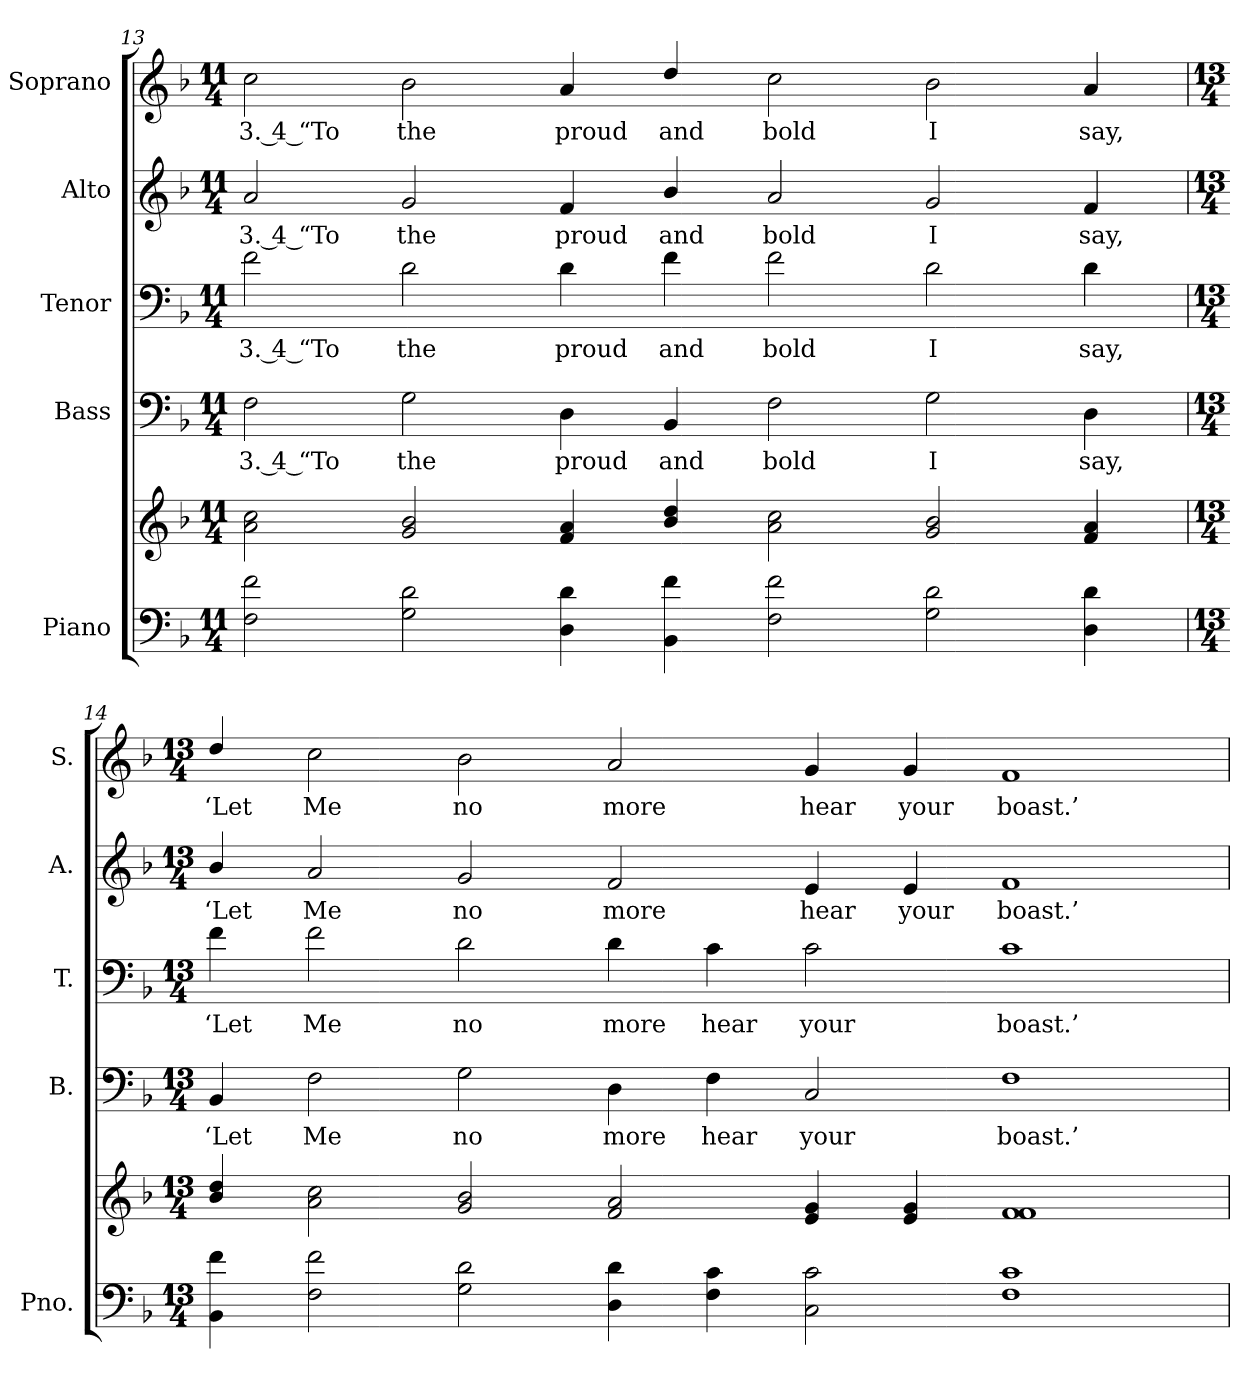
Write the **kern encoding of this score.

**kern	**kern	**kern	**text	**kern	**text	**kern	**text	**kern	**text
*part5	*part5	*part4	*part4	*part3	*part3	*part2	*part2	*part1	*part1
*staff6	*staff5	*staff4	*staff4	*staff3	*staff3	*staff2	*staff2	*staff1	*staff1
*I"Piano	*	*I"Bass	*	*I"Tenor	*	*I"Alto	*	*I"Soprano	*
*I'Pno.	*	*I'B.	*	*I'T.	*	*I'A.	*	*I'S.	*
!!LO:PB:g=z
*clefF4	*clefG2	*clefF4	*	*clefF4	*	*clefG2	*	*clefG2	*
*k[b-]	*k[b-]	*k[b-]	*	*k[b-]	*	*k[b-]	*	*k[b-]	*
*F:	*F:	*F:	*	*F:	*	*F:	*	*F:	*
*M11/4	*M11/4	*M11/4	*	*M11/4	*	*M11/4	*	*M11/4	*
=13	=13	=13	=13	=13	=13	=13	=13	=13	=13
!	!	!	!LO:LY:b:color=#000000	!	!	!	!	!	!
!	!	!	!	!	!LO:LY:b:color=#000000	!	!	!	!
!	!	!	!	!	!	!	!LO:LY:b:color=#000000	!	!
!	!	!	!	!	!	!	!	!	!LO:LY:b:color=#000000
2Fi\ 2fi	2ai\ 2cci	2Fi\	3. 4 “To	2fi\	3. 4 “To	2ai/	3. 4 “To	2cci\	3. 4 “To
!	!	!	!LO:LY:b:color=#000000	!	!	!	!	!	!
!	!	!	!	!	!LO:LY:b:color=#000000	!	!	!	!
!	!	!	!	!	!	!	!LO:LY:b:color=#000000	!	!
!	!	!	!	!	!	!	!	!	!LO:LY:b:color=#000000
2Gi\ 2di	2gi/ 2b-i	2Gi\	the	2di\	the	2gi/	the	2b-i\	the
!	!	!	!LO:LY:b:color=#000000	!	!	!	!	!	!
!	!	!	!	!	!LO:LY:b:color=#000000	!	!	!	!
!	!	!	!	!	!	!	!LO:LY:b:color=#000000	!	!
!	!	!	!	!	!	!	!	!	!LO:LY:b:color=#000000
4Di\ 4di	4fi/ 4ai	4Di\	proud	4di\	proud	4fi/	proud	4ai/	proud
!	!	!	!LO:LY:b:color=#000000	!	!	!	!	!	!
!	!	!	!	!	!LO:LY:b:color=#000000	!	!	!	!
!	!	!	!	!	!	!	!LO:LY:b:color=#000000	!	!
!	!	!	!	!	!	!	!	!	!LO:LY:b:color=#000000
4BB-i\ 4fi	4b-i/ 4ddi	4BB-i/	and	4fi\	and	4b-i/	and	4ddi/	and
!	!	!	!LO:LY:b:color=#000000	!	!	!	!	!	!
!	!	!	!	!	!LO:LY:b:color=#000000	!	!	!	!
!	!	!	!	!	!	!	!LO:LY:b:color=#000000	!	!
!	!	!	!	!	!	!	!	!	!LO:LY:b:color=#000000
2Fi\ 2fi	2ai\ 2cci	2Fi\	bold	2fi\	bold	2ai/	bold	2cci\	bold
!	!	!	!LO:LY:b:color=#000000	!	!	!	!	!	!
!	!	!	!	!	!LO:LY:b:color=#000000	!	!	!	!
!	!	!	!	!	!	!	!LO:LY:b:color=#000000	!	!
!	!	!	!	!	!	!	!	!	!LO:LY:b:color=#000000
2Gi\ 2di	2gi/ 2b-i	2Gi\	I	2di\	I	2gi/	I	2b-i\	I
!	!	!	!LO:LY:b:color=#000000	!	!	!	!	!	!
!	!	!	!	!	!LO:LY:b:color=#000000	!	!	!	!
!	!	!	!	!	!	!	!LO:LY:b:color=#000000	!	!
!	!	!	!	!	!	!	!	!	!LO:LY:b:color=#000000
4Di\ 4di	4fi/ 4ai	4Di\	say,	4di\	say,	4fi/	say,	4ai/	say,
=14	=14	=14	=14	=14	=14	=14	=14	=14	=14
*M13/4	*M13/4	*M13/4	*	*M13/4	*	*M13/4	*	*M13/4	*
!	!	!	!LO:LY:b:color=#000000	!	!	!	!	!	!
!	!	!	!	!	!LO:LY:b:color=#000000	!	!	!	!
!	!	!	!	!	!	!	!LO:LY:b:color=#000000	!	!
!	!	!	!	!	!	!	!	!	!LO:LY:b:color=#000000
4BB-i\ 4fi	4b-i/ 4ddi	4BB-i/	‘Let	4fi\	‘Let	4b-i/	‘Let	4ddi/	‘Let
!	!	!	!LO:LY:b:color=#000000	!	!	!	!	!	!
!	!	!	!	!	!LO:LY:b:color=#000000	!	!	!	!
!	!	!	!	!	!	!	!LO:LY:b:color=#000000	!	!
!	!	!	!	!	!	!	!	!	!LO:LY:b:color=#000000
2Fi\ 2fi	2ai\ 2cci	2Fi\	Me	2fi\	Me	2ai/	Me	2cci\	Me
!	!	!	!LO:LY:b:color=#000000	!	!	!	!	!	!
!	!	!	!	!	!LO:LY:b:color=#000000	!	!	!	!
!	!	!	!	!	!	!	!LO:LY:b:color=#000000	!	!
!	!	!	!	!	!	!	!	!	!LO:LY:b:color=#000000
2Gi\ 2di	2gi/ 2b-i	2Gi\	no	2di\	no	2gi/	no	2b-i\	no
!	!	!	!LO:LY:b:color=#000000	!	!	!	!	!	!
!	!	!	!	!	!LO:LY:b:color=#000000	!	!	!	!
!	!	!	!	!	!	!	!LO:LY:b:color=#000000	!	!
!	!	!	!	!	!	!	!	!	!LO:LY:b:color=#000000
4Di\ 4di	2fi/ 2ai	4Di\	more	4di\	more	2fi/	more	2ai/	more
!	!	!	!LO:LY:b:color=#000000	!	!	!	!	!	!
!	!	!	!	!	!LO:LY:b:color=#000000	!	!	!	!
4Fi\ 4ci	.	4Fi\	hear	4ci\	hear	.	.	.	.
!	!	!	!LO:LY:b:color=#000000	!	!	!	!	!	!
!	!	!	!	!	!LO:LY:b:color=#000000	!	!	!	!
!	!	!	!	!	!	!	!LO:LY:b:color=#000000	!	!
!	!	!	!	!	!	!	!	!	!LO:LY:b:color=#000000
2Ci\ 2ci	4ei/ 4gi	2Ci/	your	2ci\	your	4ei/	hear	4gi/	hear
!	!	!	!	!	!	!	!LO:LY:b:color=#000000	!	!
!	!	!	!	!	!	!	!	!	!LO:LY:b:color=#000000
.	4ei/ 4gi	.	.	.	.	4ei/	your	4gi/	your
!	!	!	!LO:LY:b:color=#000000	!	!	!	!	!	!
!	!	!	!	!	!LO:LY:b:color=#000000	!	!	!	!
!	!	!	!	!	!	!	!LO:LY:b:color=#000000	!	!
!	!	!	!	!	!	!	!	!	!LO:LY:b:color=#000000
1Fi 1ci	1fi 1fi	1Fi	boast.’	1ci	boast.’	1fi	boast.’	1fi	boast.’
=	=	=	=	=	=	=	=	=	=
*-	*-	*-	*-	*-	*-	*-	*-	*-	*-
